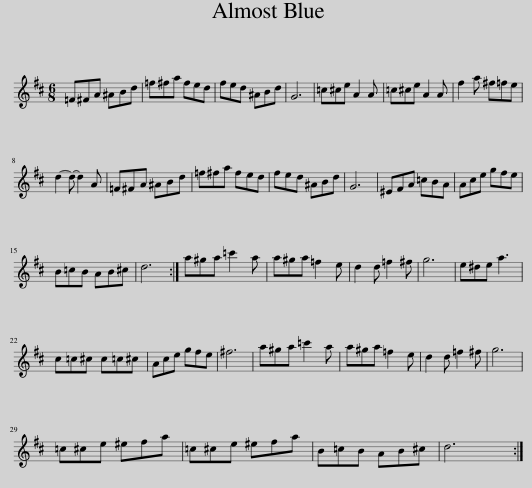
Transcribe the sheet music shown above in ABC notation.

X:1
L:1/8
M:6/8
I:linebreak $
K:D
V:1 treble
V:1
 =F^FA ^ABd | =f^fa fed | fed ^ABd | G6 | =c^ce A2 A | %5
 =c^ce A2 A | f2 a ^f=fe |$ d2- d- d2 A | =F^FA ^ABd | =f^fa fed | %10
 fed ^ABd | G6 | ^EFA =cBA | Ace gfe |$ B=cB AB^c | %15
 d6 :| a^ga =c'2 a | a^ga =f2 e | d2 d =f2 ^f | g6 | %20
 e^de a3 |$ c=c^c c=c^c | Ace gfe | ^f6 | a^ga =c'2 a | %25
 a^ga =f2 e | d2 d =f2 ^f | g6 |$ =c^ce ^efa | =c^ce ^efa | %30
 B=cB AB^c | d6 :| %32
